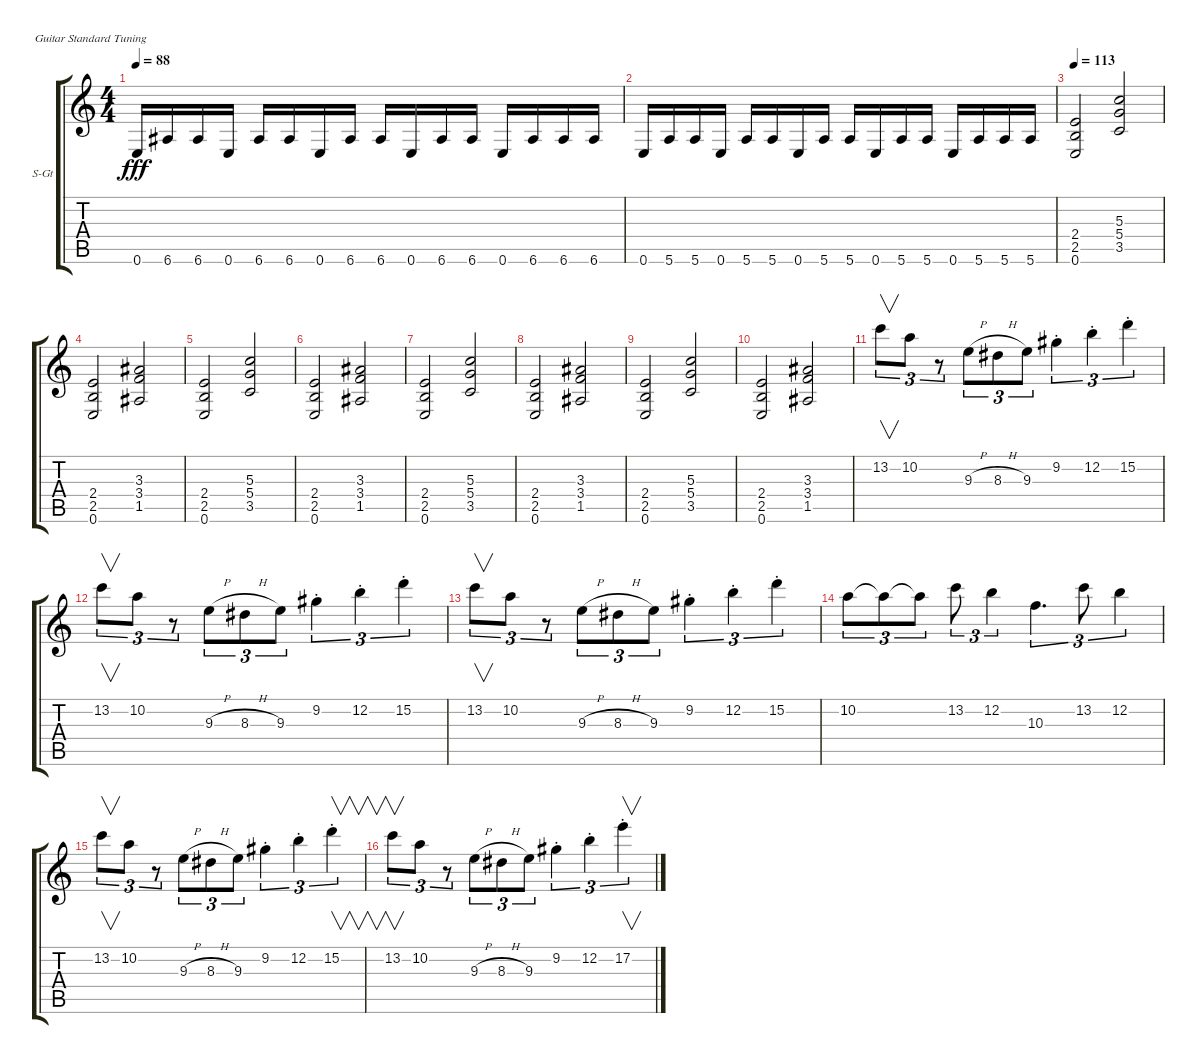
\defaultSystemsLayout 4
\bracketExtendMode groupsimilarinstruments
\firstSystemTrackNameOrientation horizontal
\otherSystemsTrackNameOrientation horizontal
\track ("Neck E" "S-Gt") {instrument acousticguitarsteel}
\staff {score tabs}
\tuning (E4 B3 G3 D3 A2 E2)
\ts (4 4)
\tempo 88
\clef g2
\ks c
0.6.16{dy fff} 6.6.16 6.6.16 0.6.16 6.6.16 6.6.16 0.6.16 6.6.16 6.6.16 0.6.16 6.6.16 6.6.16 0.6.16 6.6.16 6.6.16 6.6.16 |
0.6.16 5.6.16 5.6.16 0.6.16 5.6.16 5.6.16 0.6.16 5.6.16 5.6.16 0.6.16 5.6.16 5.6.16 0.6.16 5.6.16 5.6.16 5.6.16 |
\tempo 113
(0.6 2.5 2.4).2 (3.5 5.4 5.3).2 |
(0.6 2.5 2.4).2 (1.5 3.4 3.3).2 |
(0.6 2.5 2.4).2 (3.5 5.4 5.3).2 |
(0.6 2.5 2.4).2 (1.5 3.4 3.3).2 |
(0.6 2.5 2.4).2 (3.5 5.4 5.3).2 |
(0.6 2.5 2.4).2 (1.5 3.4 3.3).2 |
(0.6 2.5 2.4).2 (3.5 5.4 5.3).2 |
(0.6 2.5 2.4).2 (1.5 3.4 3.3).2 |
13.2.8{v tu (3 2)} 10.2.8{tu (3 2)} r.8{tu (3 2)} 9.3{h}.8{tu (3 2)} 8.3{h}.8{tu (3 2)} 9.3.8{tu (3 2)} 9.2{st}.4{tu (3 2)} 12.2{st}.4{tu (3 2)} 15.2{st}.4{tu (3 2)} |
13.2.8{v tu (3 2)} 10.2.8{tu (3 2)} r.8{tu (3 2)} 9.3{h}.8{tu (3 2)} 8.3{h}.8{tu (3 2)} 9.3.8{tu (3 2)} 9.2{st}.4{tu (3 2)} 12.2{st}.4{tu (3 2)} 15.2{st}.4{tu (3 2)} |
13.2.8{v tu (3 2)} 10.2.8{tu (3 2)} r.8{tu (3 2)} 9.3{h}.8{tu (3 2)} 8.3{h}.8{tu (3 2)} 9.3.8{tu (3 2)} 9.2{st}.4{tu (3 2)} 12.2{st}.4{tu (3 2)} 15.2{st}.4{tu (3 2)} |
10.2.8{tu (3 2)} 10.2{t}.8{tu (3 2)} 10.2{t}.8{tu (3 2)} 13.2.8{tu (3 2)} 12.2.4{tu (3 2)} 10.3.4{d tu (3 2)} 13.2.8{tu (3 2)} 12.2.4{tu (3 2)} |
13.2.8{v tu (3 2)} 10.2.8{tu (3 2)} r.8{tu (3 2)} 9.3{h}.8{tu (3 2)} 8.3{h}.8{tu (3 2)} 9.3.8{tu (3 2)} 9.2{st}.4{tu (3 2)} 12.2{st}.4{tu (3 2)} 15.2{st}.4{v tu (3 2)} |
13.2.8{v tu (3 2)} 10.2.8{tu (3 2)} r.8{tu (3 2)} 9.3{h}.8{tu (3 2)} 8.3{h}.8{tu (3 2)} 9.3.8{tu (3 2)} 9.2{st}.4{tu (3 2)} 12.2{st}.4{tu (3 2)} 17.2{st}.4{v tu (3 2)}
